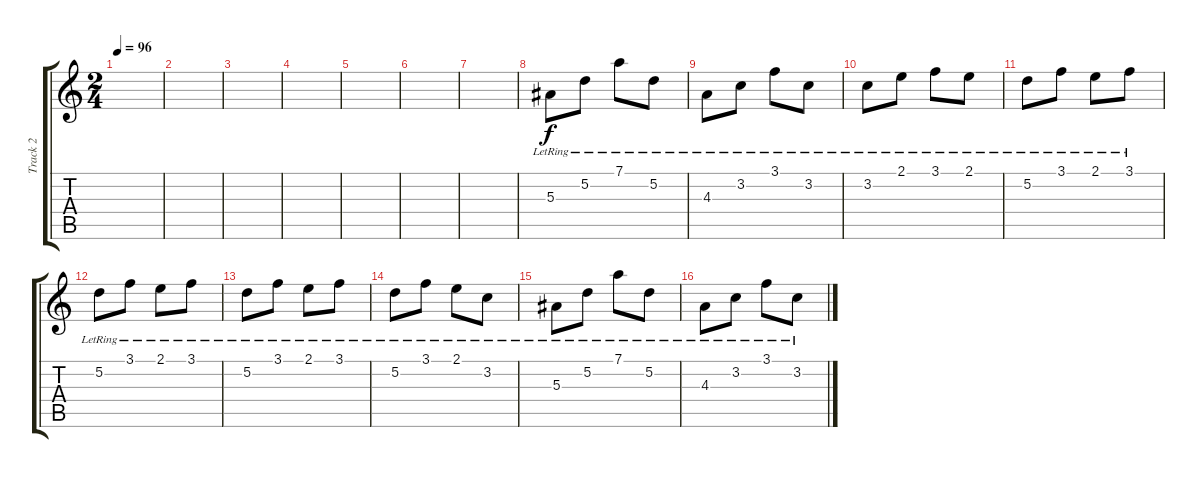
\track ("Track 2" "Track 2") {instrument distortionguitar}
\staff {score tabs}
\tuning (D4 A3 F3 C3 G2 D2) {hide}
\ts (2 4)
\tempo 96
\clef g2
\ks c
|
|
|
|
|
|
|
5.3{lr}.8 5.2{lr}.8 7.1{lr}.8 5.2{lr}.8 |
4.3{lr}.8 3.2{lr}.8 3.1{lr}.8 3.2{lr}.8 |
3.2{lr}.8 2.1{lr}.8 3.1{lr}.8 2.1{lr}.8 |
5.2{lr}.8 3.1{lr}.8 2.1{lr}.8 3.1{lr}.8 |
5.2{lr}.8 3.1{lr}.8 2.1{lr}.8 3.1{lr}.8 |
5.2{lr}.8 3.1{lr}.8 2.1{lr}.8 3.1{lr}.8 |
5.2{lr}.8 3.1{lr}.8 2.1{lr}.8 3.2{lr}.8 |
5.3{lr}.8 5.2{lr}.8 7.1{lr}.8 5.2{lr}.8 |
4.3{lr}.8 3.2{lr}.8 3.1{lr}.8 3.2{lr}.8
